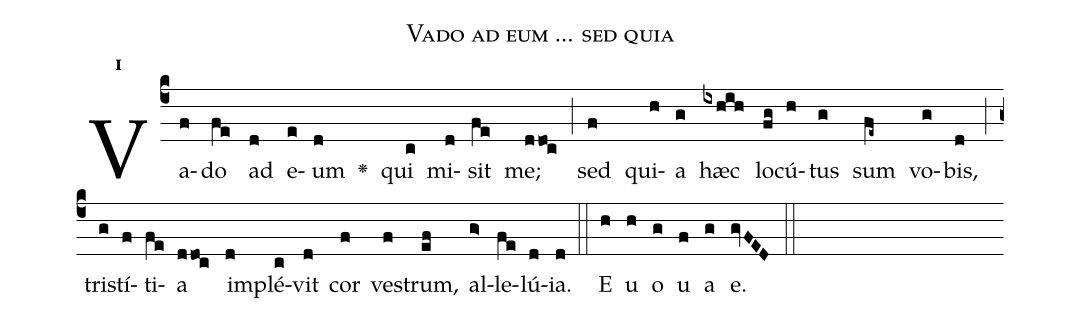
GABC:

name:Vado ad eum ... sed quia;
office-part:Antiphona;
mode:1;
%%
initial-style: 1;
name: Vado ad eum ... sed quia
book: Antiphonae & Responsoria/Tomus II, p. 219;
occasion: Hebdomada VI Paschae Dominica;
office-part: Vesperae I Ant E;
user-notes: ;
commentary: ;
annotation: 1d2;
centering-scheme: english;
fontsize: 12;
font: OFLSortsMillGoudy;
height: 11;
width: 4.5;
%%
(c4)Va(f)do(fe) ad(d) e(e)um(d) <v>\greheightstar</v>() qui(c) mi(d)sit(fe) me;(ddoc) (;) sed(f) qui(h)a(g) hæc(ixhih) lo(fg)cú(h)tus(g) sum(fe~) vo(g)bis,(d) (;) tri(g)stí(f)ti(fe)a(ddoc) im(d)plé(c)vit(d) cor(f) ve(f)strum,(ef) al(g>)le(fe)lú(d)ia.(d) (::)
E(h) u(h) o(g) u(f) a(g) e.(gvFED) (::)
